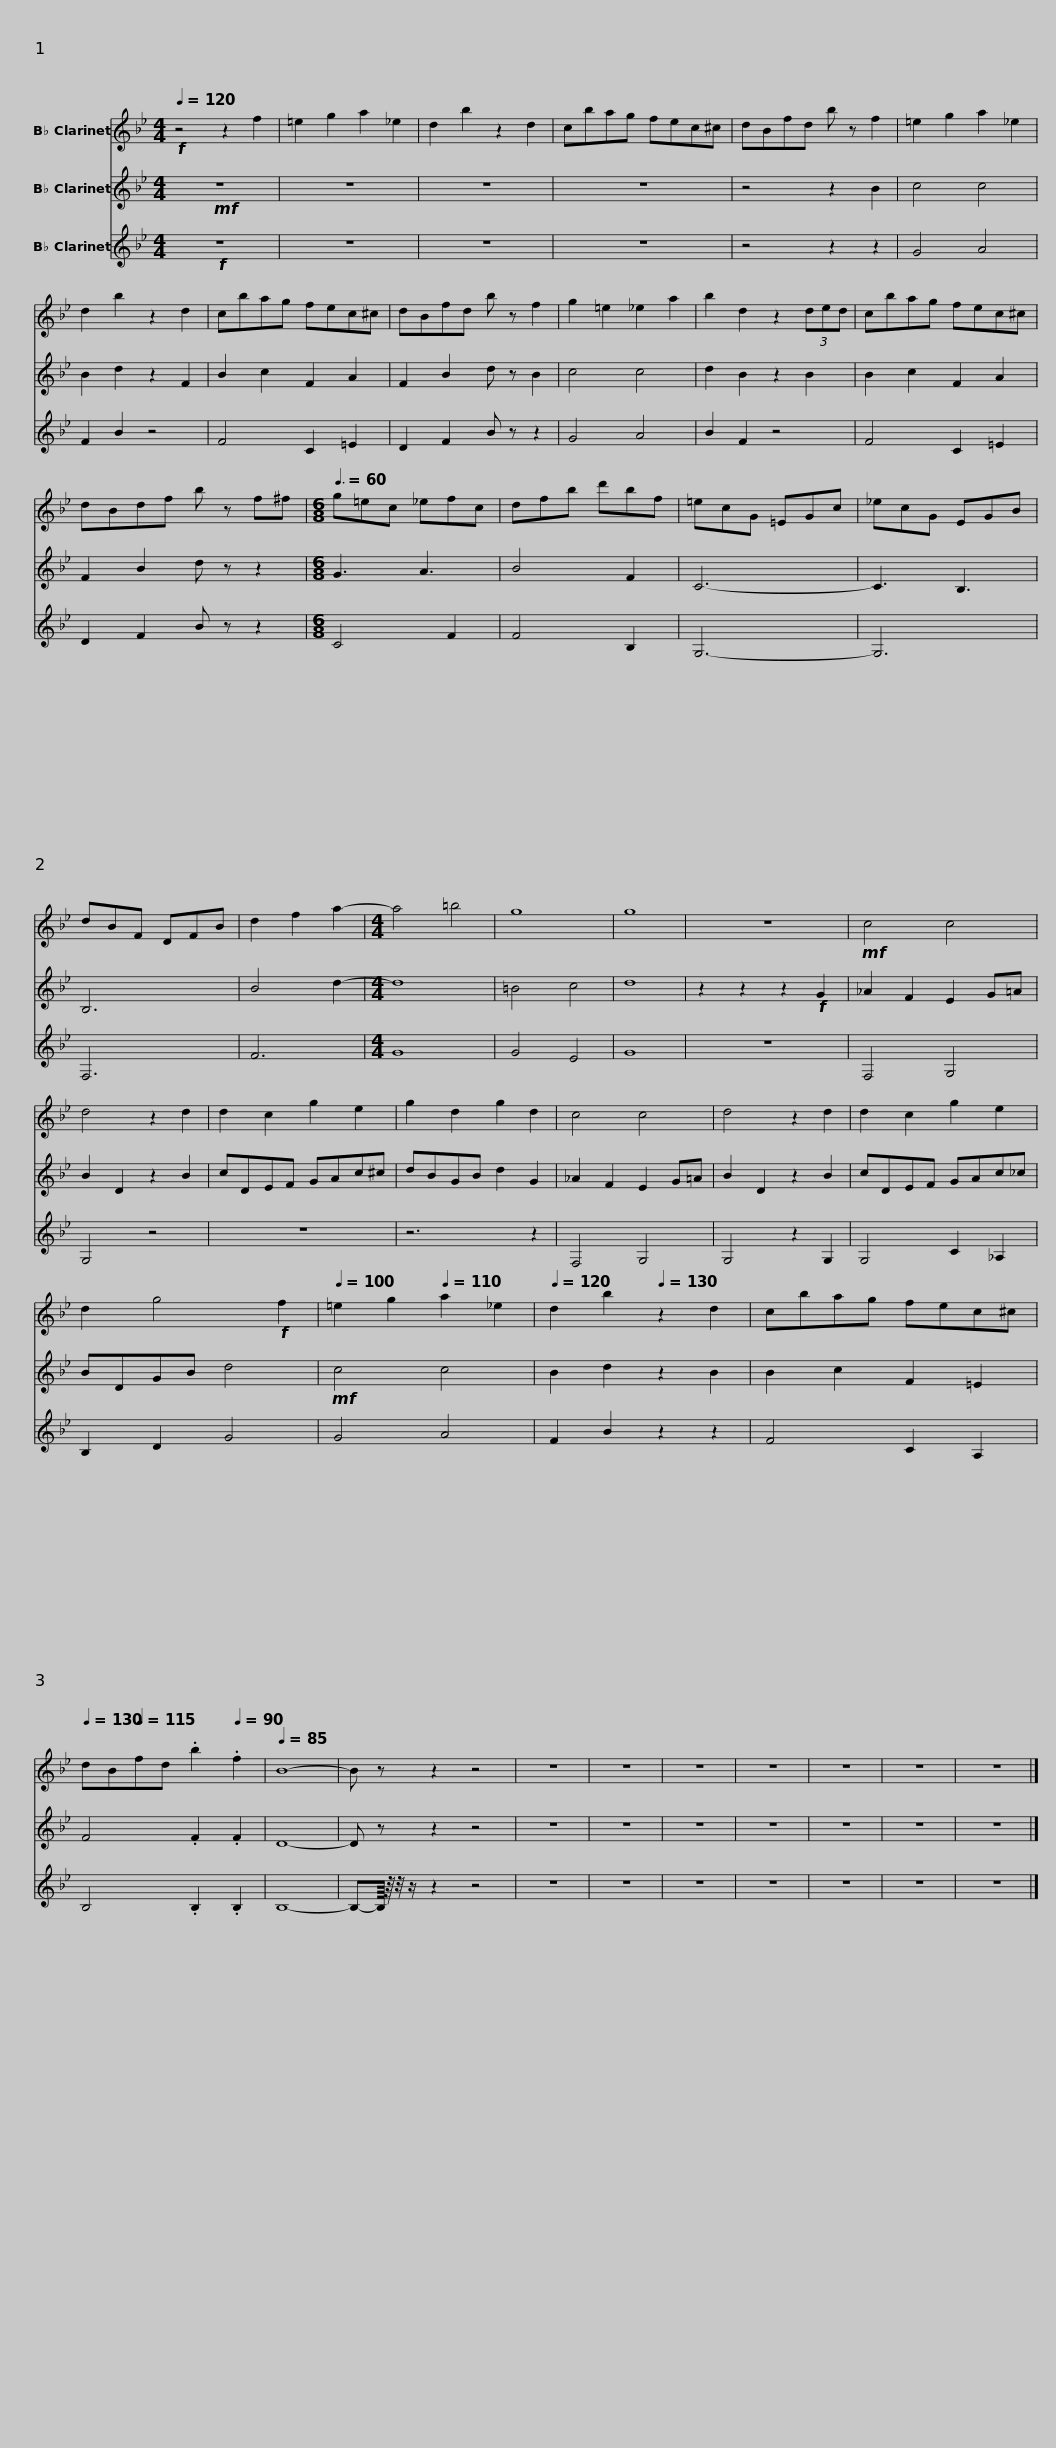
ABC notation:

X:1
%%score 1 2 3
L:1/8
Q:1/4=120
M:4/4
I:linebreak $
K:none
V:1 treble transpose=-2
V:2 treble transpose=-2
V:3 treble transpose=-2
V:1
[K:Bb]!f! z4 z2 f2 | =e2 g2 a2 _e2 | d2 b2 z2 d2 | cbag fec^c | dBfd b z f2 | %5
 =e2 g2 a2 _e2 | d2 b2 z2 d2 |$ cbag fec^c | dBfd b z f2 | g2 =e2 _e2 a2 | %10
 b2 d2 z2 (3ded | cbag fec^c |$ dBdf b z f^f |[M:6/8][Q:3/8=60] g=ec _efc | dfb d'bf | %15
 =ecG =EGc | !courtesy!_ecG EGB | dBF DFB |$ d2 f2 a2- |[M:4/4] a4 =b4 | %20
 g8 | g8 | z8 |!mf! c4 c4 | d4 z2 d2 | %25
 d2 c2 g2 e2 | g2 d2 g2 d2 |$ c4 c4 | d4 z2 d2 | d2 c2 g2 e2 | %30
 d2 g4!f! f2 |[Q:1/4=100] =e2 g2[Q:1/4=110] a2 _e2 |[Q:1/4=120] d2 b2[Q:1/4=130] z2 d2 |$ cbag fec^c |[Q:1/4=130] dB[Q:1/4=115]fd[Q:1/4=105] .b2[Q:1/4=90] .f2 | %35
[Q:1/4=85] B8- | B z z2 z4 | z8 | z8 | z8 | %40
 z8 | z8 | z8 |$ z8 |] %44
V:2
[K:Bb]!mf! z8 | z8 | z8 | z8 | z4 z2 B2 | %5
 c4 c4 | B2 d2 z2 F2 |$ B2 c2 F2 A2 | F2 B2 d z B2 | c4 c4 | %10
 d2 B2 z2 B2 | B2 c2 F2 A2 |$ F2 B2 d z z2 |[M:6/8] G3 A3 | B4 F2 | %15
 C6- | C3 B,3 | B,6 |$ B4 d2- |[M:4/4] d8 | %20
 =B4 c4 | d8 | z2 z2 z2!f! G2 | _A2 F2 E2 G=A | B2 D2 z2 B2 | %25
 cDEF GAc^c | dBGB d2 G2 |$ _A2 F2 E2 G=A | B2 D2 z2 B2 | cDEF GAc_c | %30
 BDGB d4 |!mf! c4 c4 | B2 d2 z2 B2 |$ B2 c2 F2 =E2 | F4 .F2 .F2 | %35
 D8- | D z z2 z4 | z8 | z8 | z8 | %40
 z8 | z8 | z8 |$ z8 |] %44
V:3
[K:Bb]!f! z8 | z8 | z8 | z8 | z4 z2 z2 | %5
 G4 A4 | F2 B2 z4 |$ F4 C2 =E2 | D2 F2 B z z2 | G4 A4 | %10
 B2 F2 z4 | F4 C2 =E2 |$ D2 F2 B z z2 |[M:6/8] C4 F2 | F4 B,2 | %15
 G,6- | G,6 | F,6 |$ F6 |[M:4/4] G8 | %20
 G4 E4 | G8 | z8 | F,4 G,4 | G,4 z4 | %25
 z8 | z6 z2 |$ F,4 G,4 | G,4 z2 G,2 | G,4 C2 _A,2 | %30
 B,2 D2 G4 | G4 A4 | F2 B2 z2 z2 |$ F4 C2 A,2 | B,4 .B,2 .B,2 | %35
 B,8- | B,-B,/8 z/8 z/4 z/ z2 z4 | z8 | z8 | z8 | %40
 z8 | z8 | z8 |$ z8 |] %44
